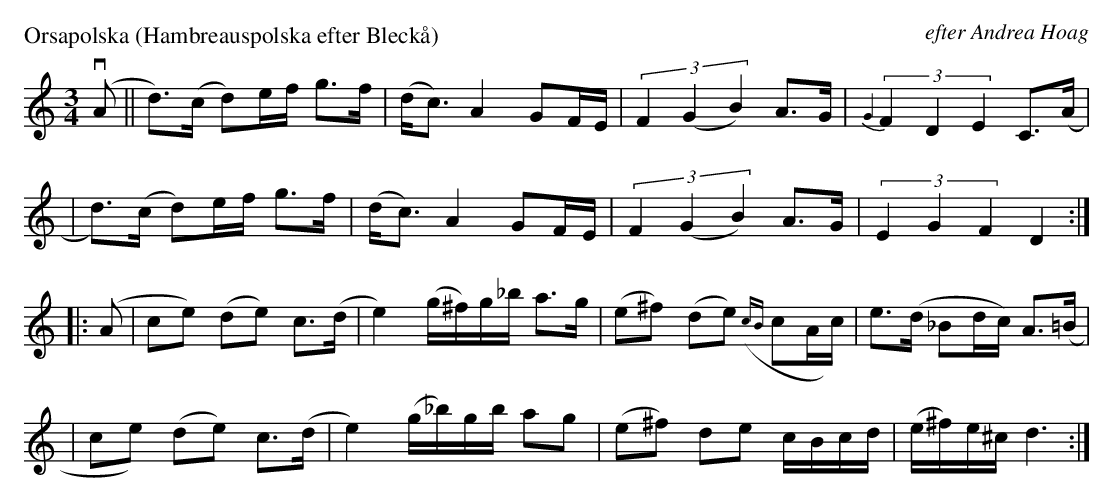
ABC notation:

X:1
P: Orsapolska (Hambreauspolska efter Bleck\aa)
O: efter Andrea Hoag
M: 3/4
L: 1/16
K: Ddor
   (vA2 \
|| d3)(c d2)ef g3f | (dc3) A4 G2FE | (3F4(G4B4) A3G | (3{G2}F4D4E4 C3(A |
| d3)(c d2)ef g3f | (dc3) A4 G2FE | (3F4(G4B4) A3G | (3E4G4F4 D4 :|
|: (A2 \
| c2e2) (d2e2) c3(d | e4) (g^f)g_b a3g | (e2^f2) (d2e2) ({cB}c2Ac) | e3(d _B2dc) A3(=B |
| c2e2) (d2e2) c3(d | e4) (g_b)gb a2g2 | (e2^f2) d2e2 cBcd | (e^f)e^c d6 :|
